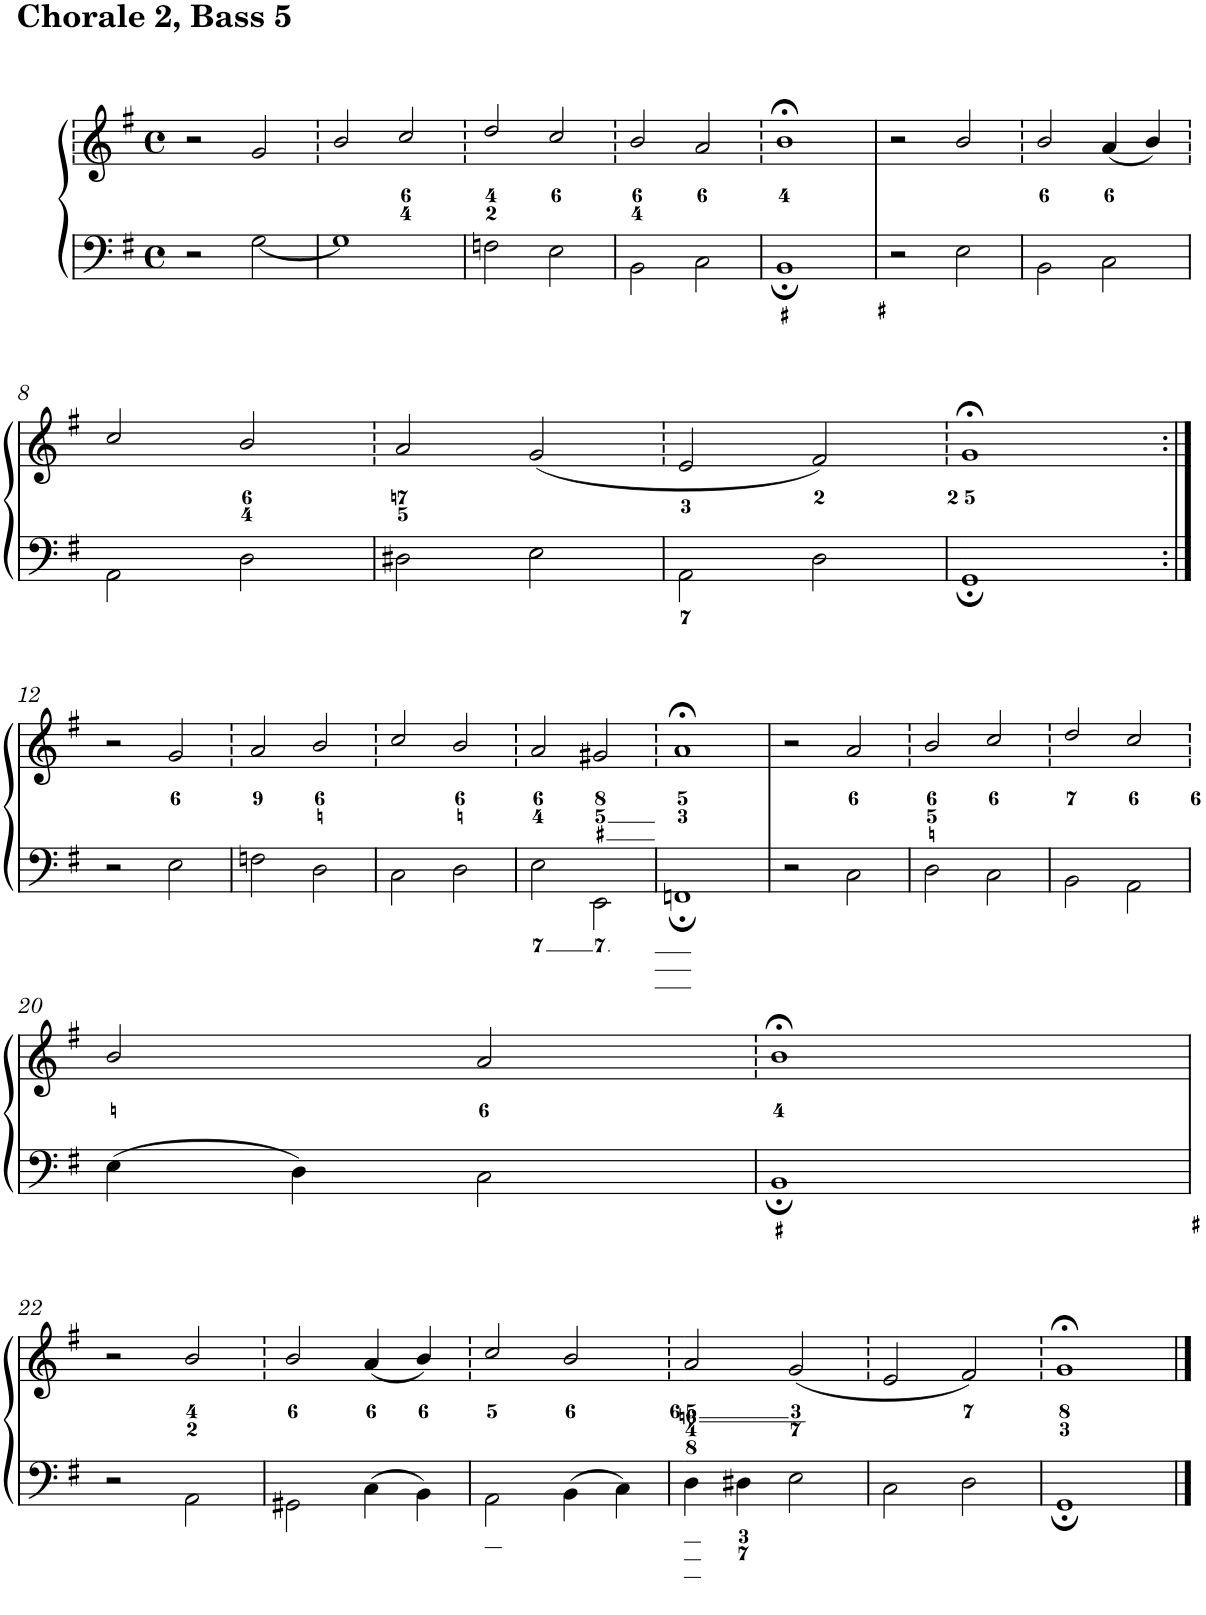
**kern	**kern
*part1	*part1
*staff2	*staff1
*I"Piano	*
*I'Pno.	*
*clefF4	*clefG2
*k[f#]	*k[f#]
*G:	*G:
*M4/4	*M4/4
*met(c)	*met(c)
=1	=1
2r	2r
[<2G\	2g/
=2	=2
1G]	2b/
.	2cc/
=3	=3
2Fn\	2dd/
2E\	2cc/
=4	=4
2BB\	2b/
2C\	2a/
=5	=5
1BB;	1b;<
=6	=6
2r	2r
2E\	2b/
=7	=7
2BB\	2b/
2C\	(4a/
.	4b/)
!!LO:LB:g=z
=8	=8
2AA\	2cc/
2D\	2b/
=9	=9
2D#X\	2a/
2E\	(2g/
=10	=10
2AA\	2e/
2D\	2f#/)
=11	=11
1GG;	1g;<
!!LO:LB:g=z
=12:|!	=12:|!
2r	2r
2E\	2g/
=13	=13
2Fn\	2a/
2D\	2b/
=14	=14
2C\	2cc/
2D\	2b/
=15	=15
2E\	2a/
2EE\	2g#X/
=16	=16
1FFn;	1a;<
=17	=17
2r	2r
2C\	2a/
=18	=18
2D\	2b/
2C\	2cc/
=19	=19
2BB\	2dd/
2AA\	2cc/
!!LO:LB:g=z
=20	=20
4E\	2b/
4D\	.
2C\	2a/
=21	=21
1BB;	1b;<
!!LO:LB:g=z
=22	=22
2r	2r
2AA\	2b/
=23	=23
2GG#X\	2b/
4C\	(4a/
4BB\	4b/)
=24	=24
2AA\	2cc/
4BB\	2b/
4C\	.
=25	=25
4D\	2a/
4D#X\	.
2E\	(2g/
=26	=26
2C\	2e/
2D\	2f#/)
=27	=27
1GG;	1g;<
==	==
*-	*-
